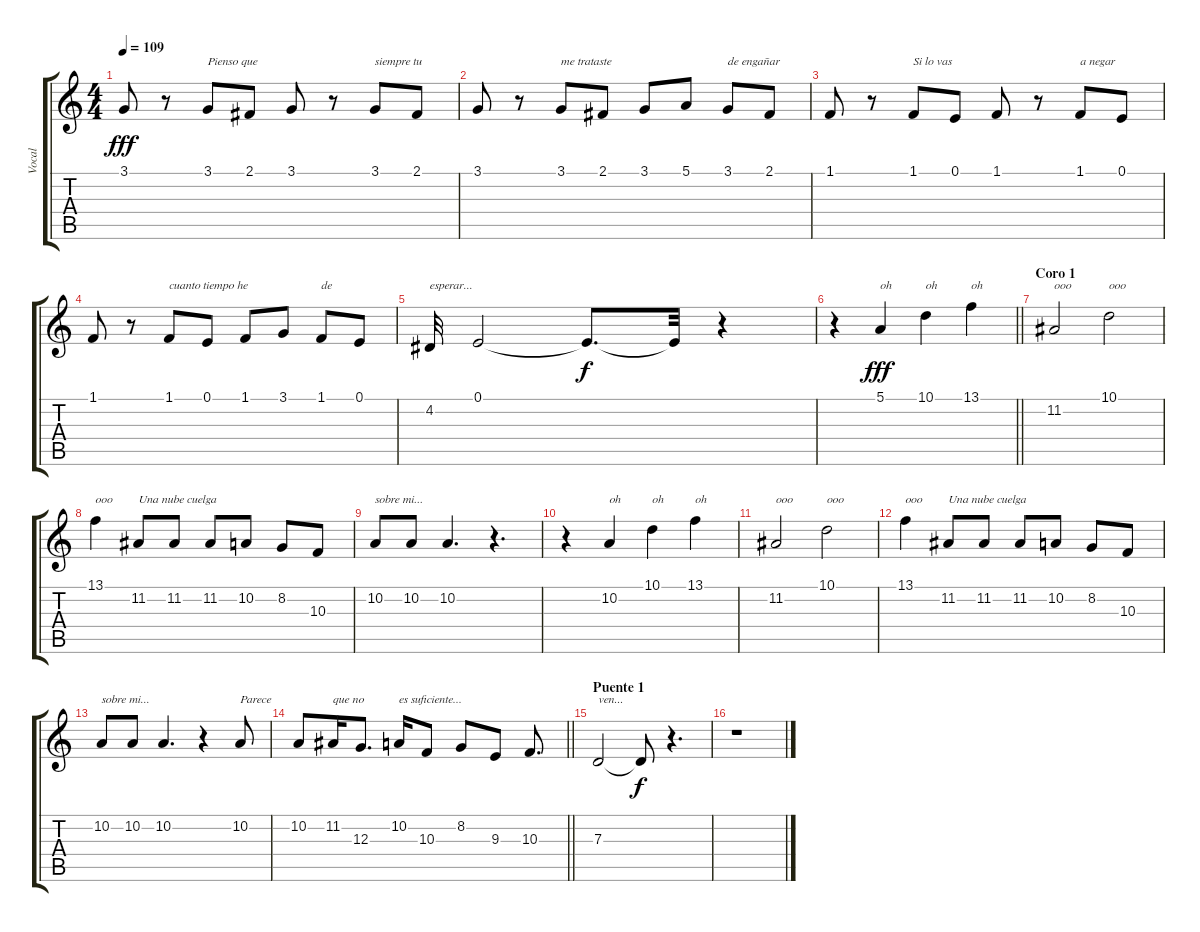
\track ("Vocal" "Vocal") {instrument pad4choir}
\staff {score tabs}
\tuning (E4 B3 G3 D3 A2 E2) {hide}
\ts (4 4)
\tempo 109
\clef g2
\ks c
3.1.8{dy fff} r.8 3.1.8{txt "Pienso que"} 2.1.8 3.1.8 r.8 3.1.8{txt "siempre tu"} 2.1.8 |
3.1.8 r.8 3.1.8{txt "me trataste"} 2.1.8 3.1.8 5.1.8 3.1.8{txt "de engañar"} 2.1.8 |
1.1.8 r.8 1.1.8{txt "Si lo vas"} 0.1.8 1.1.8 r.8 1.1.8{txt "a negar"} 0.1.8 |
1.1.8 r.8 1.1.8{txt "cuanto tiempo he"} 0.1.8 1.1.8 3.1.8 1.1.8{txt "de"} 0.1.8 |
4.2.32{txt "esperar..."} 0.1.2 0.1{t}.8{d dy f} 0.1{t}.32 r.4 |
\barLineRight lightlight
r.4 5.1.4{txt "oh" dy fff} 10.1.4{txt "oh"} 13.1.4{txt "oh"} |
\section ("" "Coro 1")
11.2.2{txt "ooo"} 10.1.2{txt "ooo"} |
13.1.4{txt "ooo"} 11.2.8{txt "Una nube cuelga"} 11.2.8 11.2.8 10.2.8 8.2.8 10.3.8 |
10.2.8{txt "sobre mi..."} 10.2.8 10.2.4{d} r.4{d} |
r.4 10.2.4{txt "oh"} 10.1.4{txt "oh"} 13.1.4{txt "oh"} |
11.2.2{txt "ooo"} 10.1.2{txt "ooo"} |
13.1.4{txt "ooo"} 11.2.8{txt "Una nube cuelga"} 11.2.8 11.2.8 10.2.8 8.2.8 10.3.8 |
10.2.8{txt "sobre mi..."} 10.2.8 10.2.4{d} r.4 10.2.8{txt "Parece"} |
\barLineRight lightlight
10.2.8 11.2.16{txt "que no"} 12.3.8{d} 10.2.16{txt "es suficiente..."} 10.3.8 8.2.8 9.3.8 10.3.8{d} |
\section ("" "Puente 1")
7.3.2{txt "ven..."} 7.3{t}.8{dy f} r.4{d} |
r.1
